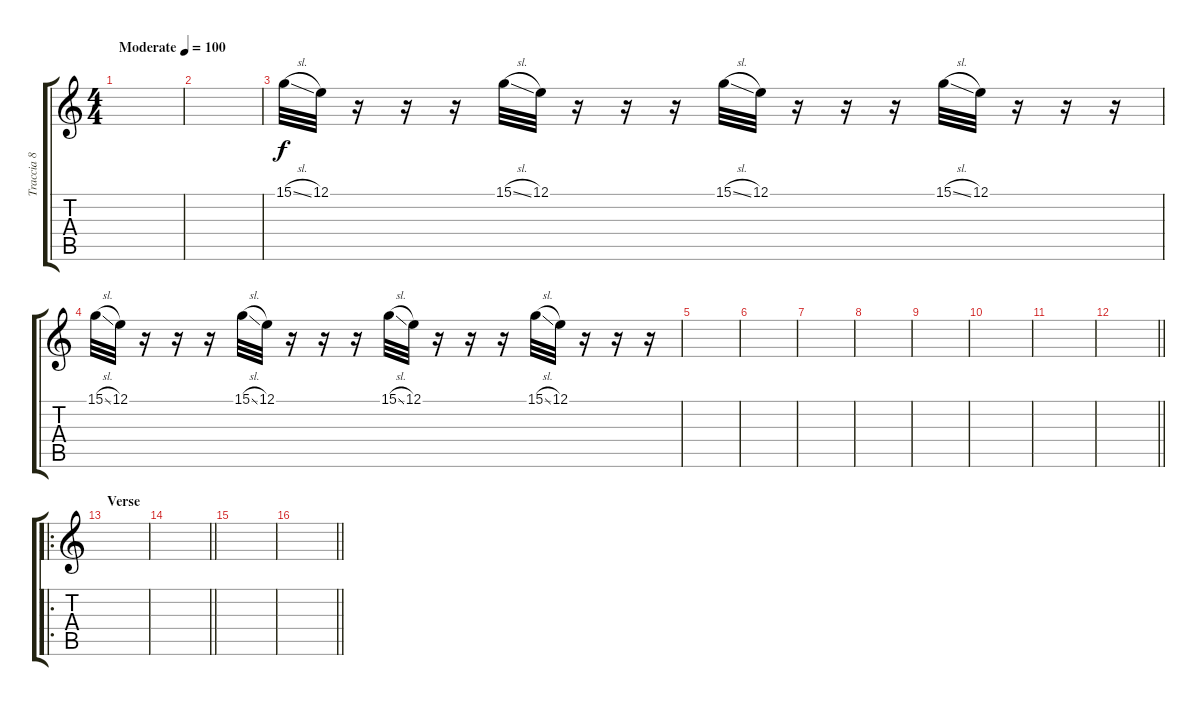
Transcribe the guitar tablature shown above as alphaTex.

\track ("Traccia 8" "Traccia 8") {instrument lead5charang}
\staff {score tabs}
\tuning (E4 B3 G3 D3 A2 E2) {hide}
\ts (4 4)
\tempo (100 "Moderate")
\clef g2
\ks c
|
|
15.1{sl}.32{volume 8} 12.1.32 r.16 r.16 r.16 15.1{sl}.32 12.1.32 r.16 r.16 r.16 15.1{sl}.32 12.1.32 r.16 r.16 r.16 15.1{sl}.32 12.1.32 r.16 r.16 r.16 |
15.1{sl}.32{volume 2} 12.1.32 r.16 r.16 r.16 15.1{sl}.32 12.1.32 r.16 r.16 r.16 15.1{sl}.32 12.1.32 r.16 r.16 r.16 15.1{sl}.32 12.1.32 r.16 r.16 r.16 |
|
|
|
|
|
|
|
\barLineRight lightlight
|
\ro
\section ("" "Verse")
|
\barLineRight lightlight
|
|
\barLineRight lightlight
